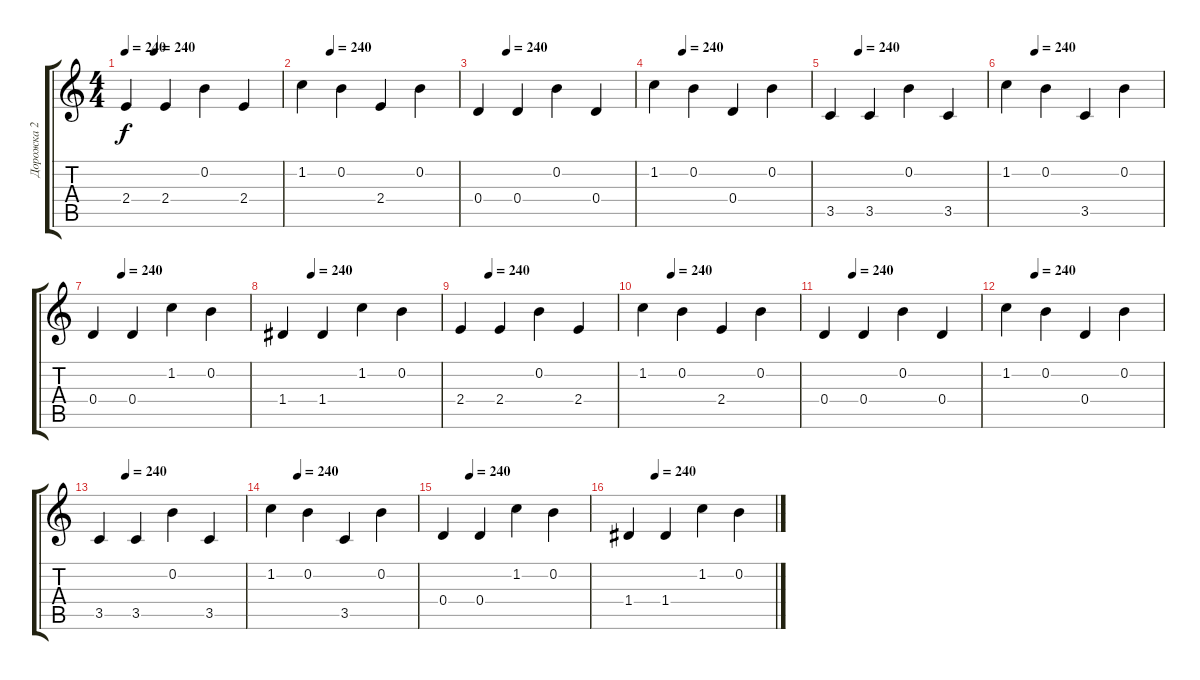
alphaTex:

\track ("Дорожка 2" "Дорожка 2") {instrument distortionguitar}
\staff {score tabs}
\tuning (E4 B3 G3 D3 A2 E2) {hide}
\ts (4 4)
\tempo 240
\tempo (240 0.1875)
\clef g2
\ks c
2.4.4{dy f volume 13 balance 8 instrument distortionguitar} 2.4.4 0.2.4 2.4.4 |
\tempo (240 0.1875)
1.2.4 0.2.4 2.4.4 0.2.4 |
\tempo (240 0.1875)
0.4.4 0.4.4 0.2.4 0.4.4 |
\tempo (240 0.1875)
1.2.4 0.2.4 0.4.4 0.2.4 |
\tempo (240 0.1875)
3.5.4 3.5.4 0.2.4 3.5.4 |
\tempo (240 0.1875)
1.2.4 0.2.4 3.5.4 0.2.4 |
\tempo (240 0.1875)
0.4.4 0.4.4 1.2.4 0.2.4 |
\tempo (240 0.1875)
1.4.4 1.4.4 1.2.4 0.2.4 |
\tempo (240 0.1875)
2.4.4{volume 13 balance 8 instrument distortionguitar} 2.4.4 0.2.4 2.4.4 |
\tempo (240 0.1875)
1.2.4 0.2.4 2.4.4 0.2.4 |
\tempo (240 0.1875)
0.4.4 0.4.4 0.2.4 0.4.4 |
\tempo (240 0.1875)
1.2.4 0.2.4 0.4.4 0.2.4 |
\tempo (240 0.1875)
3.5.4 3.5.4 0.2.4 3.5.4 |
\tempo (240 0.1875)
1.2.4 0.2.4 3.5.4 0.2.4 |
\tempo (240 0.1875)
0.4.4 0.4.4 1.2.4 0.2.4 |
\tempo (240 0.1875)
1.4.4 1.4.4 1.2.4 0.2.4
